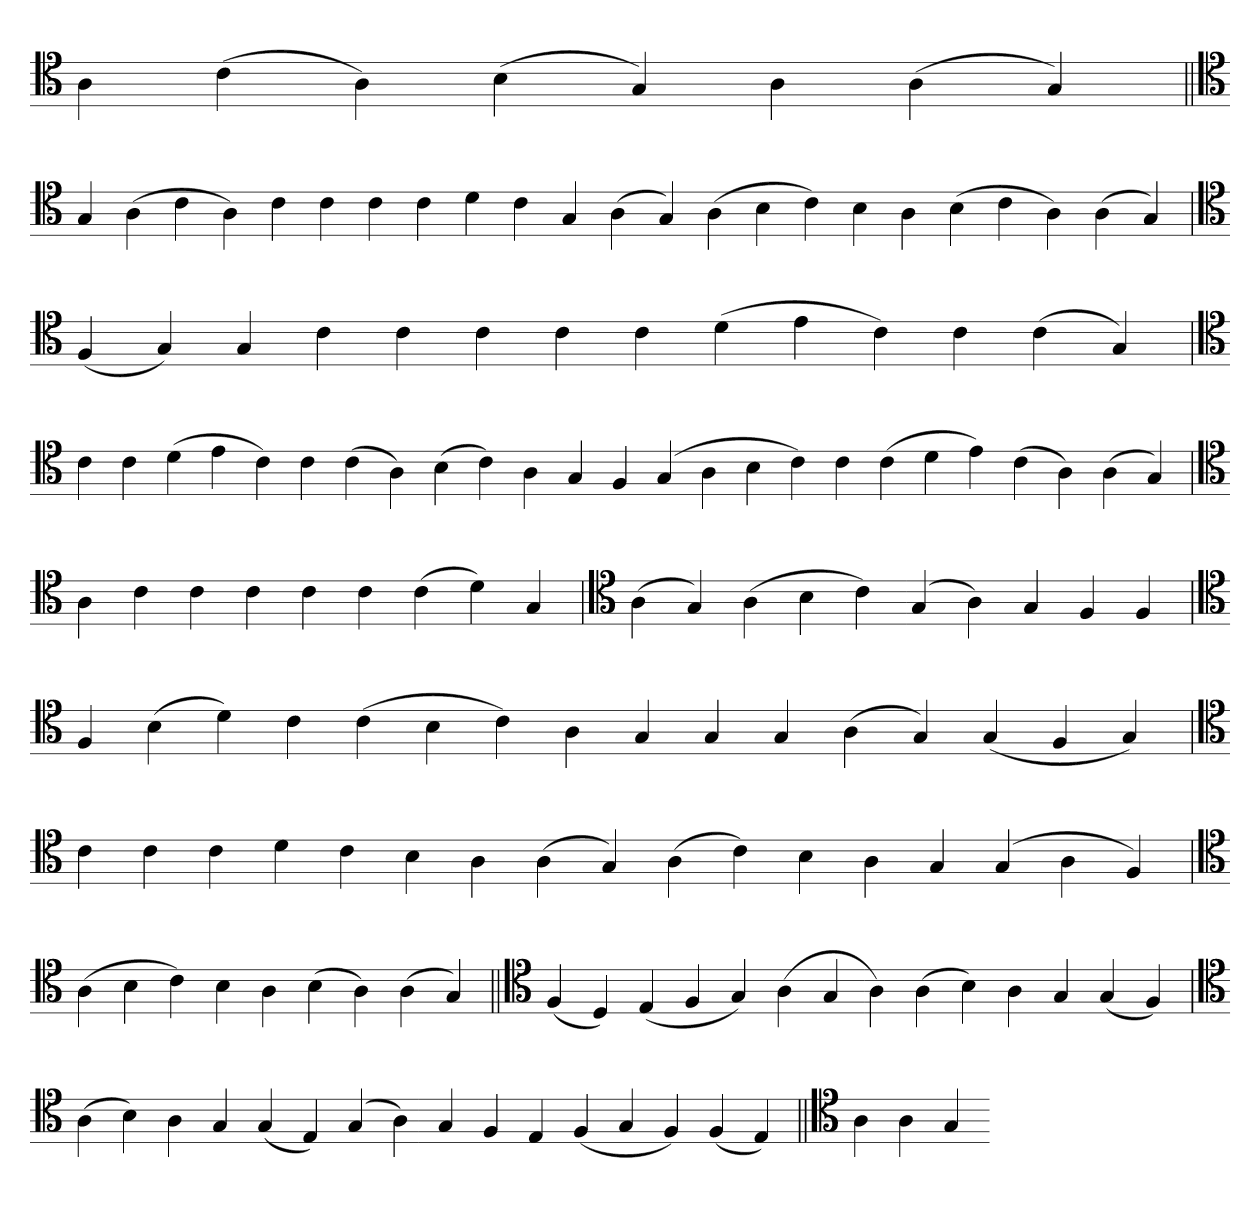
**kern
*part1
*staff1
*clefC4
=
4A
(4c
4A)
(4B
4G)
4A
(4A
4G)
=||
*clefC4
4G
(4A
4c
4A)
4c
4c
4c
4c
4d
4c
4G
(4A
4G)
(4A
4B
4c)
4B
4A
(4B
4c
4A)
(4A
4G)
='
*clefC4
(4F
4G)
4G
4c
4c
4c
4c
4c
(4d
4e
4c)
4c
(4c
4G)
=`
*clefC4
4c
4c
(4d
4e
4c)
4c
(4c
4A)
(4B
4c)
4A
4G
4F
(4G
4A
4B
4c)
4c
(4c
4d
4e)
(4c
4A)
(4A
4G)
='
*clefC4
4A
4c
4c
4c
4c
4c
(4c
4d)
4G
=`
*clefC4
(4A
4G)
(4A
4B
4c)
(4G
4A)
4G
4F
4F
='
*clefC4
4F
(4B
4d)
4c
(4c
4B
4c)
4A
4G
4G
4G
(4A
4G)
(4G
4F
4G)
=`
*clefC4
4c
4c
4c
4d
4c
4B
4A
(4A
4G)
(4A
4c)
4B
4A
4G
(4G
4A
4F)
=`
*clefC4
(4A
4B
4c)
4B
4A
(4B
4A)
(4A
4G)
=||
*clefC4
(4F
4D)
(4E
4F
4G)
(4A
4G
4A)
(4A
4B)
4A
4G
(4G
4F)
=`
*clefC4
(4A
4B)
4A
4G
(4G
4E)
(4G
4A)
4G
4F
4E
(4F
4G
4F)
(4F
4E)
=||
*clefC4
4A
4A
4G
=-
*-
